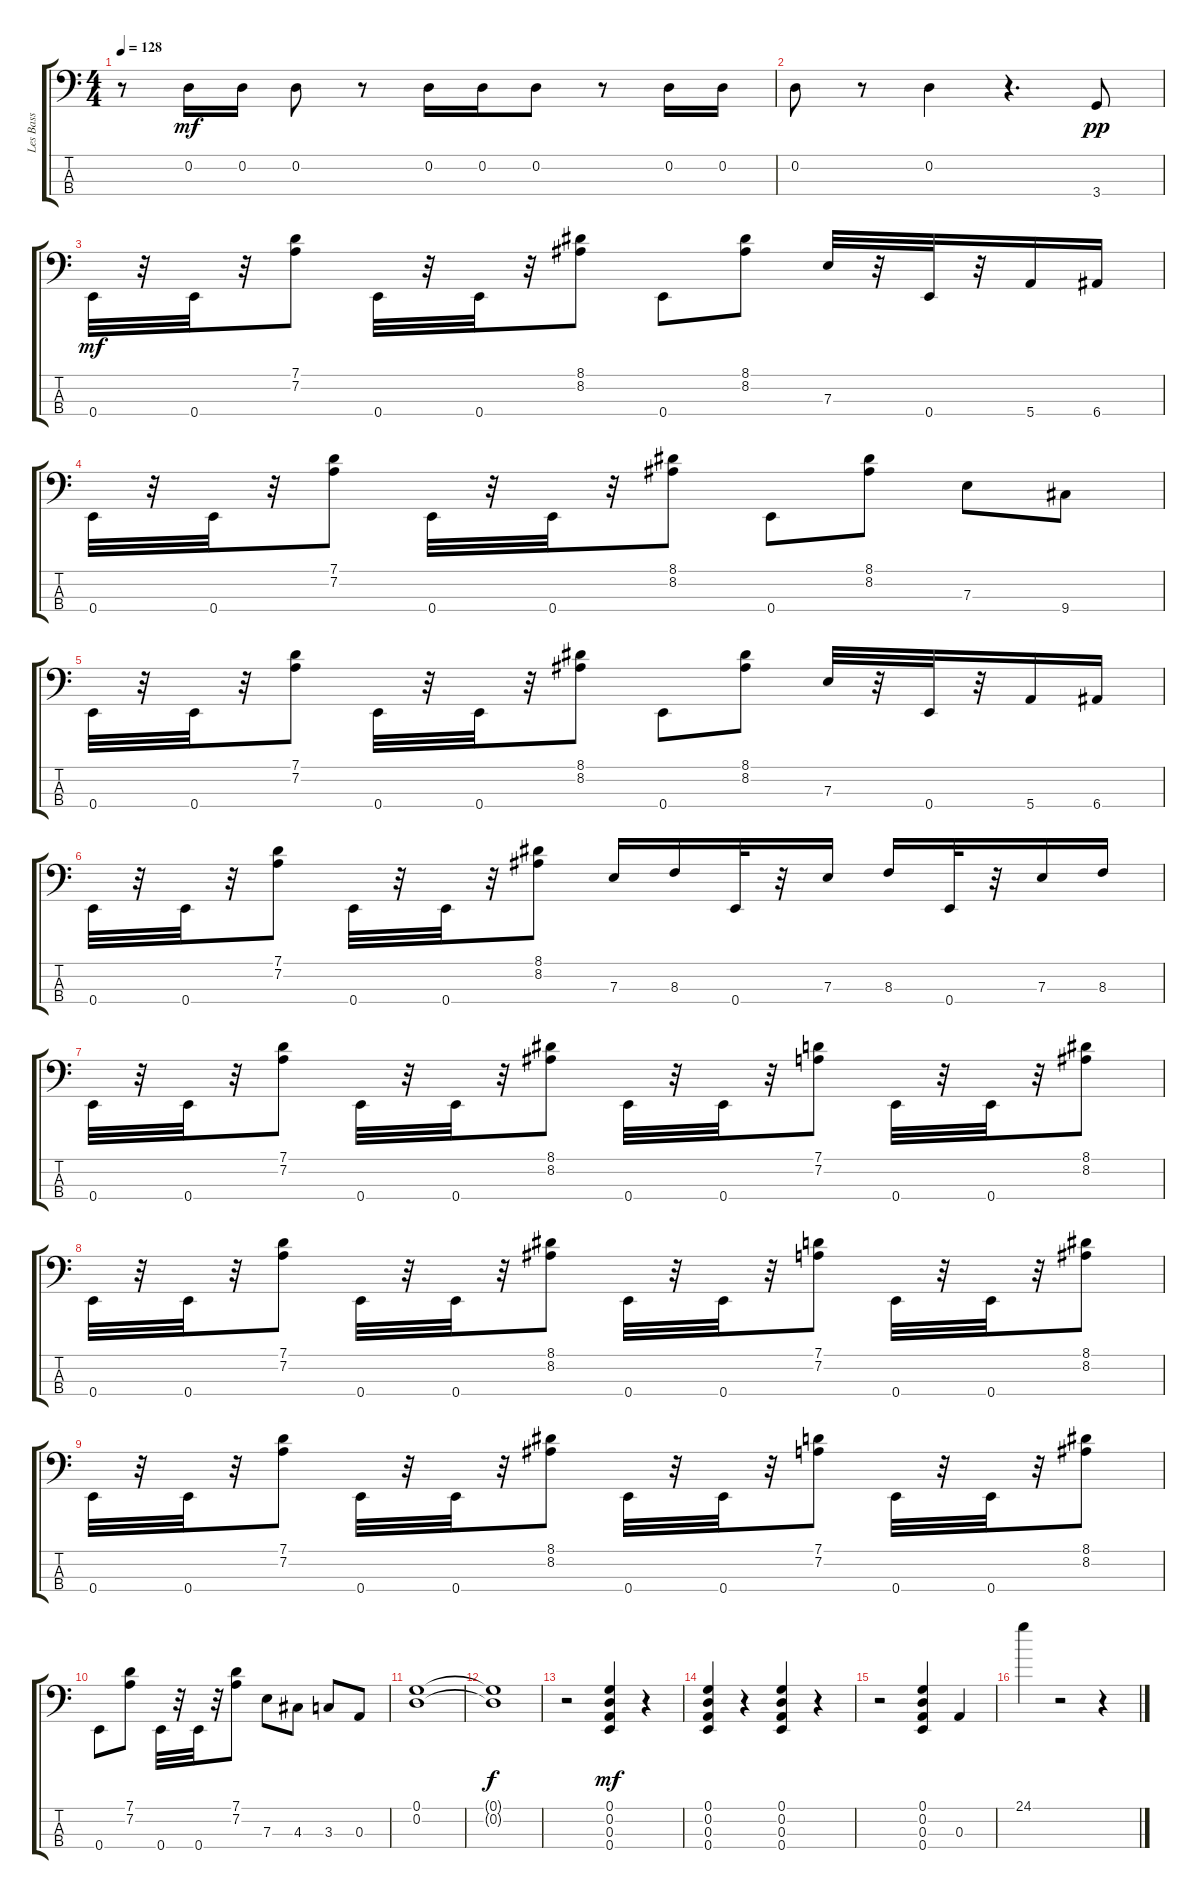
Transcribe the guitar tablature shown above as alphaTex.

\track ("Les Bass" "Les Bass") {instrument slapbass1}
\staff {score tabs}
\tuning (G2 D2 A1 E1) {hide}
\ts (4 4)
\tempo 128
\clef f4
\ks c
r.8{dy mf} 0.2.16 0.2.16 0.2.8 r.8 0.2.16 0.2.16 0.2.8 r.8 0.2.16 0.2.16 |
0.2.8 r.8 0.2.4 r.4{d} 3.4.8{dy pp} |
0.4.32{dy mf} r.32 0.4.32 r.32 (7.1 7.2).8 0.4.32 r.32 0.4.32 r.32 (8.1 8.2).8 0.4.8 (8.1 8.2).8 7.3.32 r.32 0.4.32 r.32 5.4.16 6.4.16 |
0.4.32 r.32 0.4.32 r.32 (7.1 7.2).8 0.4.32 r.32 0.4.32 r.32 (8.1 8.2).8 0.4.8 (8.1 8.2).8 7.3.8 9.4.8 |
0.4.32 r.32 0.4.32 r.32 (7.1 7.2).8 0.4.32 r.32 0.4.32 r.32 (8.1 8.2).8 0.4.8 (8.1 8.2).8 7.3.32 r.32 0.4.32 r.32 5.4.16 6.4.16 |
0.4.32 r.32 0.4.32 r.32 (7.1 7.2).8 0.4.32 r.32 0.4.32 r.32 (8.1 8.2).8 7.3.16 8.3.16 0.4.32 r.32 7.3.16 8.3.16 0.4.32 r.32 7.3.16 8.3.16 |
0.4.32 r.32 0.4.32 r.32 (7.1 7.2).8 0.4.32 r.32 0.4.32 r.32 (8.1 8.2).8 0.4.32 r.32 0.4.32 r.32 (7.1 7.2).8 0.4.32 r.32 0.4.32 r.32 (8.1 8.2).8 |
0.4.32 r.32 0.4.32 r.32 (7.1 7.2).8 0.4.32 r.32 0.4.32 r.32 (8.1 8.2).8 0.4.32 r.32 0.4.32 r.32 (7.1 7.2).8 0.4.32 r.32 0.4.32 r.32 (8.1 8.2).8 |
0.4.32 r.32 0.4.32 r.32 (7.1 7.2).8 0.4.32 r.32 0.4.32 r.32 (8.1 8.2).8 0.4.32 r.32 0.4.32 r.32 (7.1 7.2).8 0.4.32 r.32 0.4.32 r.32 (8.1 8.2).8 |
0.4.8 (7.1 7.2).8 0.4.32 r.32 0.4.32 r.32 (7.1 7.2).8 7.3.8 4.3.8 3.3.8 0.3.8 |
(0.1 0.2).1 |
(0.1{t} 0.2{t}).1{dy f} |
r.2 (0.1 0.2 0.3 0.4).4{dy mf} r.4 |
(0.1 0.2 0.3 0.4).4 r.4 (0.1 0.2 0.3 0.4).4 r.4 |
r.2 (0.1 0.2 0.3 0.4).4 0.3.4 |
24.1.4 r.2 r.4
